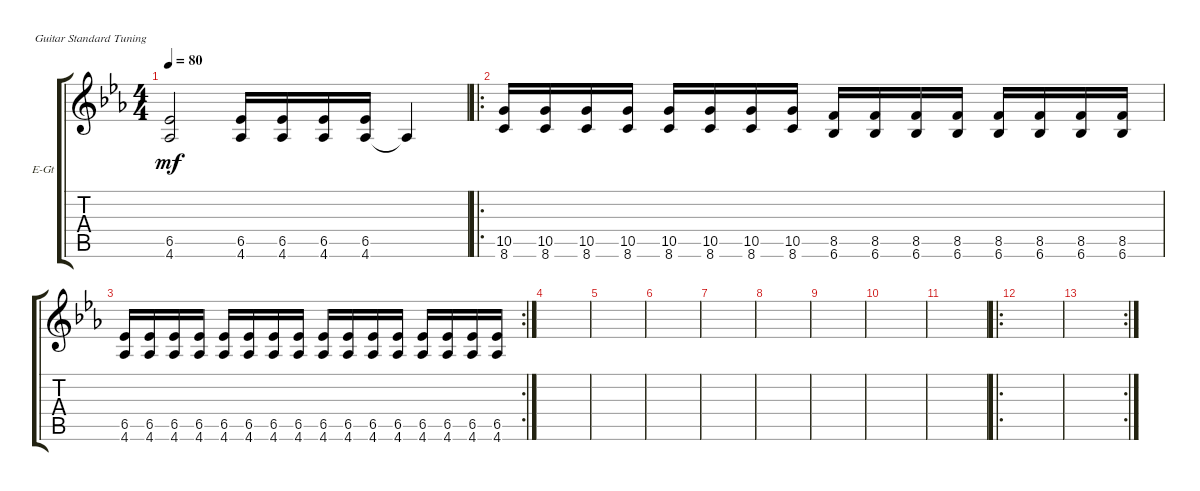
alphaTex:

\defaultSystemsLayout 4
\bracketExtendMode groupsimilarinstruments
\firstSystemTrackNameOrientation horizontal
\otherSystemsTrackNameOrientation horizontal
\track ("Electric Guitar" "E-Gt") {instrument distortionguitar}
\staff {score tabs}
\tuning (E4 B3 G3 D3 A2 E2)
\ts (4 4)
\tempo 80
\clef g2
\scale
0.455882
\ks cminor
(4.6 6.5).2{dy mf} (4.6 6.5).16 (4.6 6.5).16 (4.6 6.5).16 (4.6 6.5).16 4.6{t}.4 |
\ro
\scale
0.544118 (8.6 10.5).16 (8.6 10.5).16 (8.6 10.5).16 (8.6 10.5).16 (8.6 10.5).16 (8.6 10.5).16 (8.6 10.5).16 (8.6 10.5).16 (6.6 8.5).16 (6.6 8.5).16 (6.6 8.5).16 (6.6 8.5).16 (6.6 8.5).16 (6.6 8.5).16 (6.6 8.5).16 (6.6 8.5).16 |
\rc 2
\scale
0.523077 (4.6 6.5).16 (4.6 6.5).16 (4.6 6.5).16 (4.6 6.5).16 (4.6 6.5).16 (4.6 6.5).16 (4.6 6.5).16 (4.6 6.5).16 (4.6 6.5).16 (4.6 6.5).16 (4.6 6.5).16 (4.6 6.5).16 (4.6 6.5).16 (4.6 6.5).16 (4.6 6.5).16 (4.6 6.5).16 |
\scale
0.476923 |
\scale
0.5 |
\scale
0.5 |
\scale
0.5 |
\scale
0.5 |
\scale
0.5 |
\scale
0.5 |
\scale
0.455882 |
\ro
\scale
0.544118 |
\rc 2
\scale
0.523077 |
\scale
0.476923 |
\scale
0.5 |
\scale
0.5
